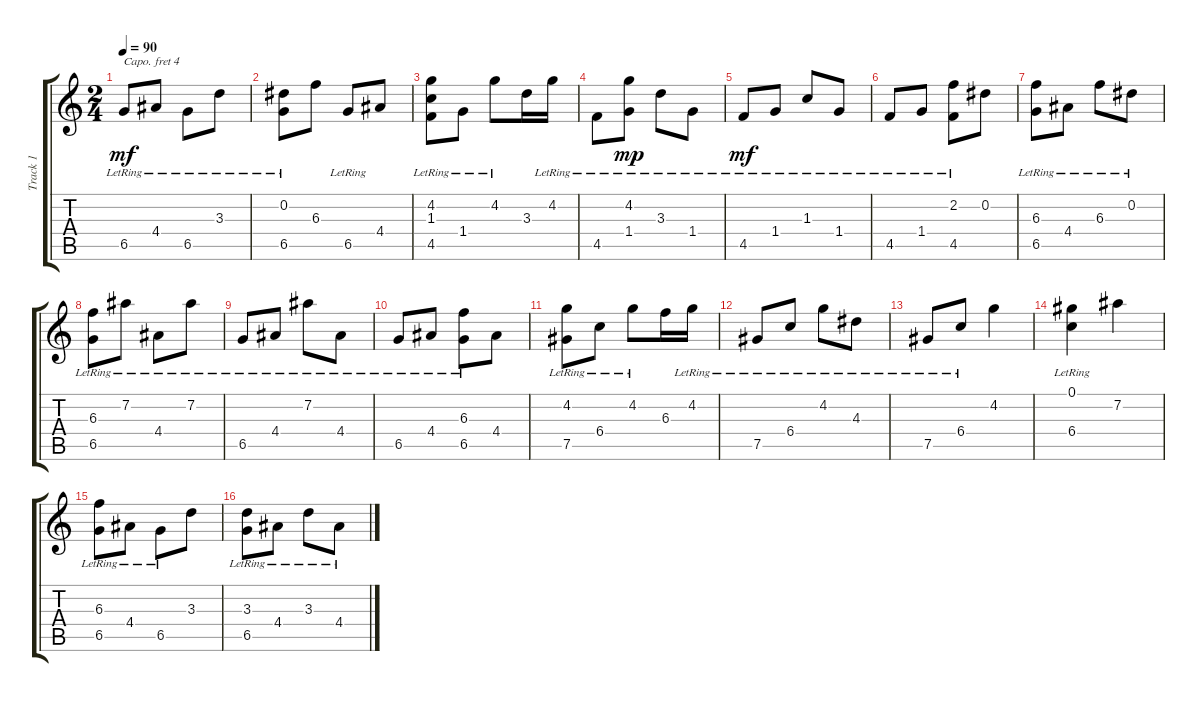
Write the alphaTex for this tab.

\track ("Track 1" "Track 1") {instrument acousticguitarsteel}
\staff {score tabs}
\capo 4
\tuning (E4 B3 G3 D3 A2 E2) {hide}
\ts (2 4)
\tempo 90
\clef g2
\ks c
6.5{lr}.8{dy mf} 4.4{lr}.8 6.5{lr}.8 3.3{lr}.8 |
(0.2{lr} 6.5{lr}).8 6.3.8 6.5{lr}.8 4.4.8 |
(4.2{lr} 1.3{lr} 4.5{lr}).8 1.4{lr}.8 4.2{lr}.8 3.3.16 4.2{lr}.16 |
4.5{lr}.8 (4.2{lr} 1.4{lr}).8{dy mp} 3.3{lr}.8 1.4{lr}.8 |
4.5{lr}.8{dy mf} 1.4{lr}.8 1.3{lr}.8 1.4{lr}.8 |
4.5{lr}.8 1.4{lr}.8 (2.2{lr} 4.5{lr}).8 0.2.8 |
(6.3{lr} 6.5{lr}).8 4.4{lr}.8 6.3{lr}.8 0.2{lr}.8 |
(6.3{lr} 6.5{lr}).8 7.2{lr}.8 4.4{lr}.8 7.2{lr}.8 |
6.5{lr}.8 4.4{lr}.8 7.2{lr}.8 4.4{lr}.8 |
6.5{lr}.8 4.4{lr}.8 (6.3{lr} 6.5{lr}).8 4.4.8 |
(4.2{lr} 7.5{lr}).8 6.4{lr}.8 4.2{lr}.8 6.3.16 4.2{lr}.16 |
7.5{lr}.8 6.4{lr}.8 4.2{lr}.8 4.3{lr}.8 |
7.5{lr}.8 6.4{lr}.8 4.2.4 |
(0.1 6.4{lr}).4 7.2.4 |
(6.3{lr} 6.5{lr}).8 4.4{lr}.8 6.5{lr}.8 3.3.8 |
(3.3{lr} 6.5{lr}).8 4.4{lr}.8 3.3{lr}.8 4.4{lr}.8
